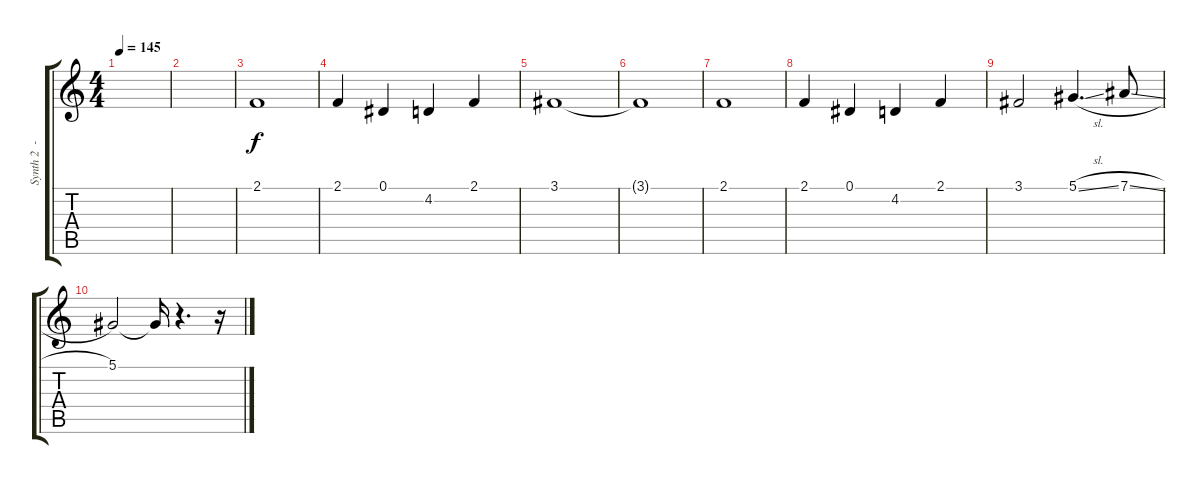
\track ("Synth 2  - Guitar 3" "Synth 2  -") {instrument lead2sawtooth}
\staff {score tabs}
\tuning (Eb4 Bb3 Gb3 Db3 Ab2 Eb2) {hide}
\ts (4 4)
\tempo 145
\clef g2
\ks c
|
|
2.1.1 |
2.1.4 0.1.4 4.2.4 2.1.4 |
3.1.1 |
3.1{t}.1 |
2.1.1 |
2.1.4 0.1.4 4.2.4 2.1.4 |
3.1.2 5.1{sl}.4{d} 7.1{sl}.8 |
5.1.2 5.1{t}.16 r.4{d} r.16
